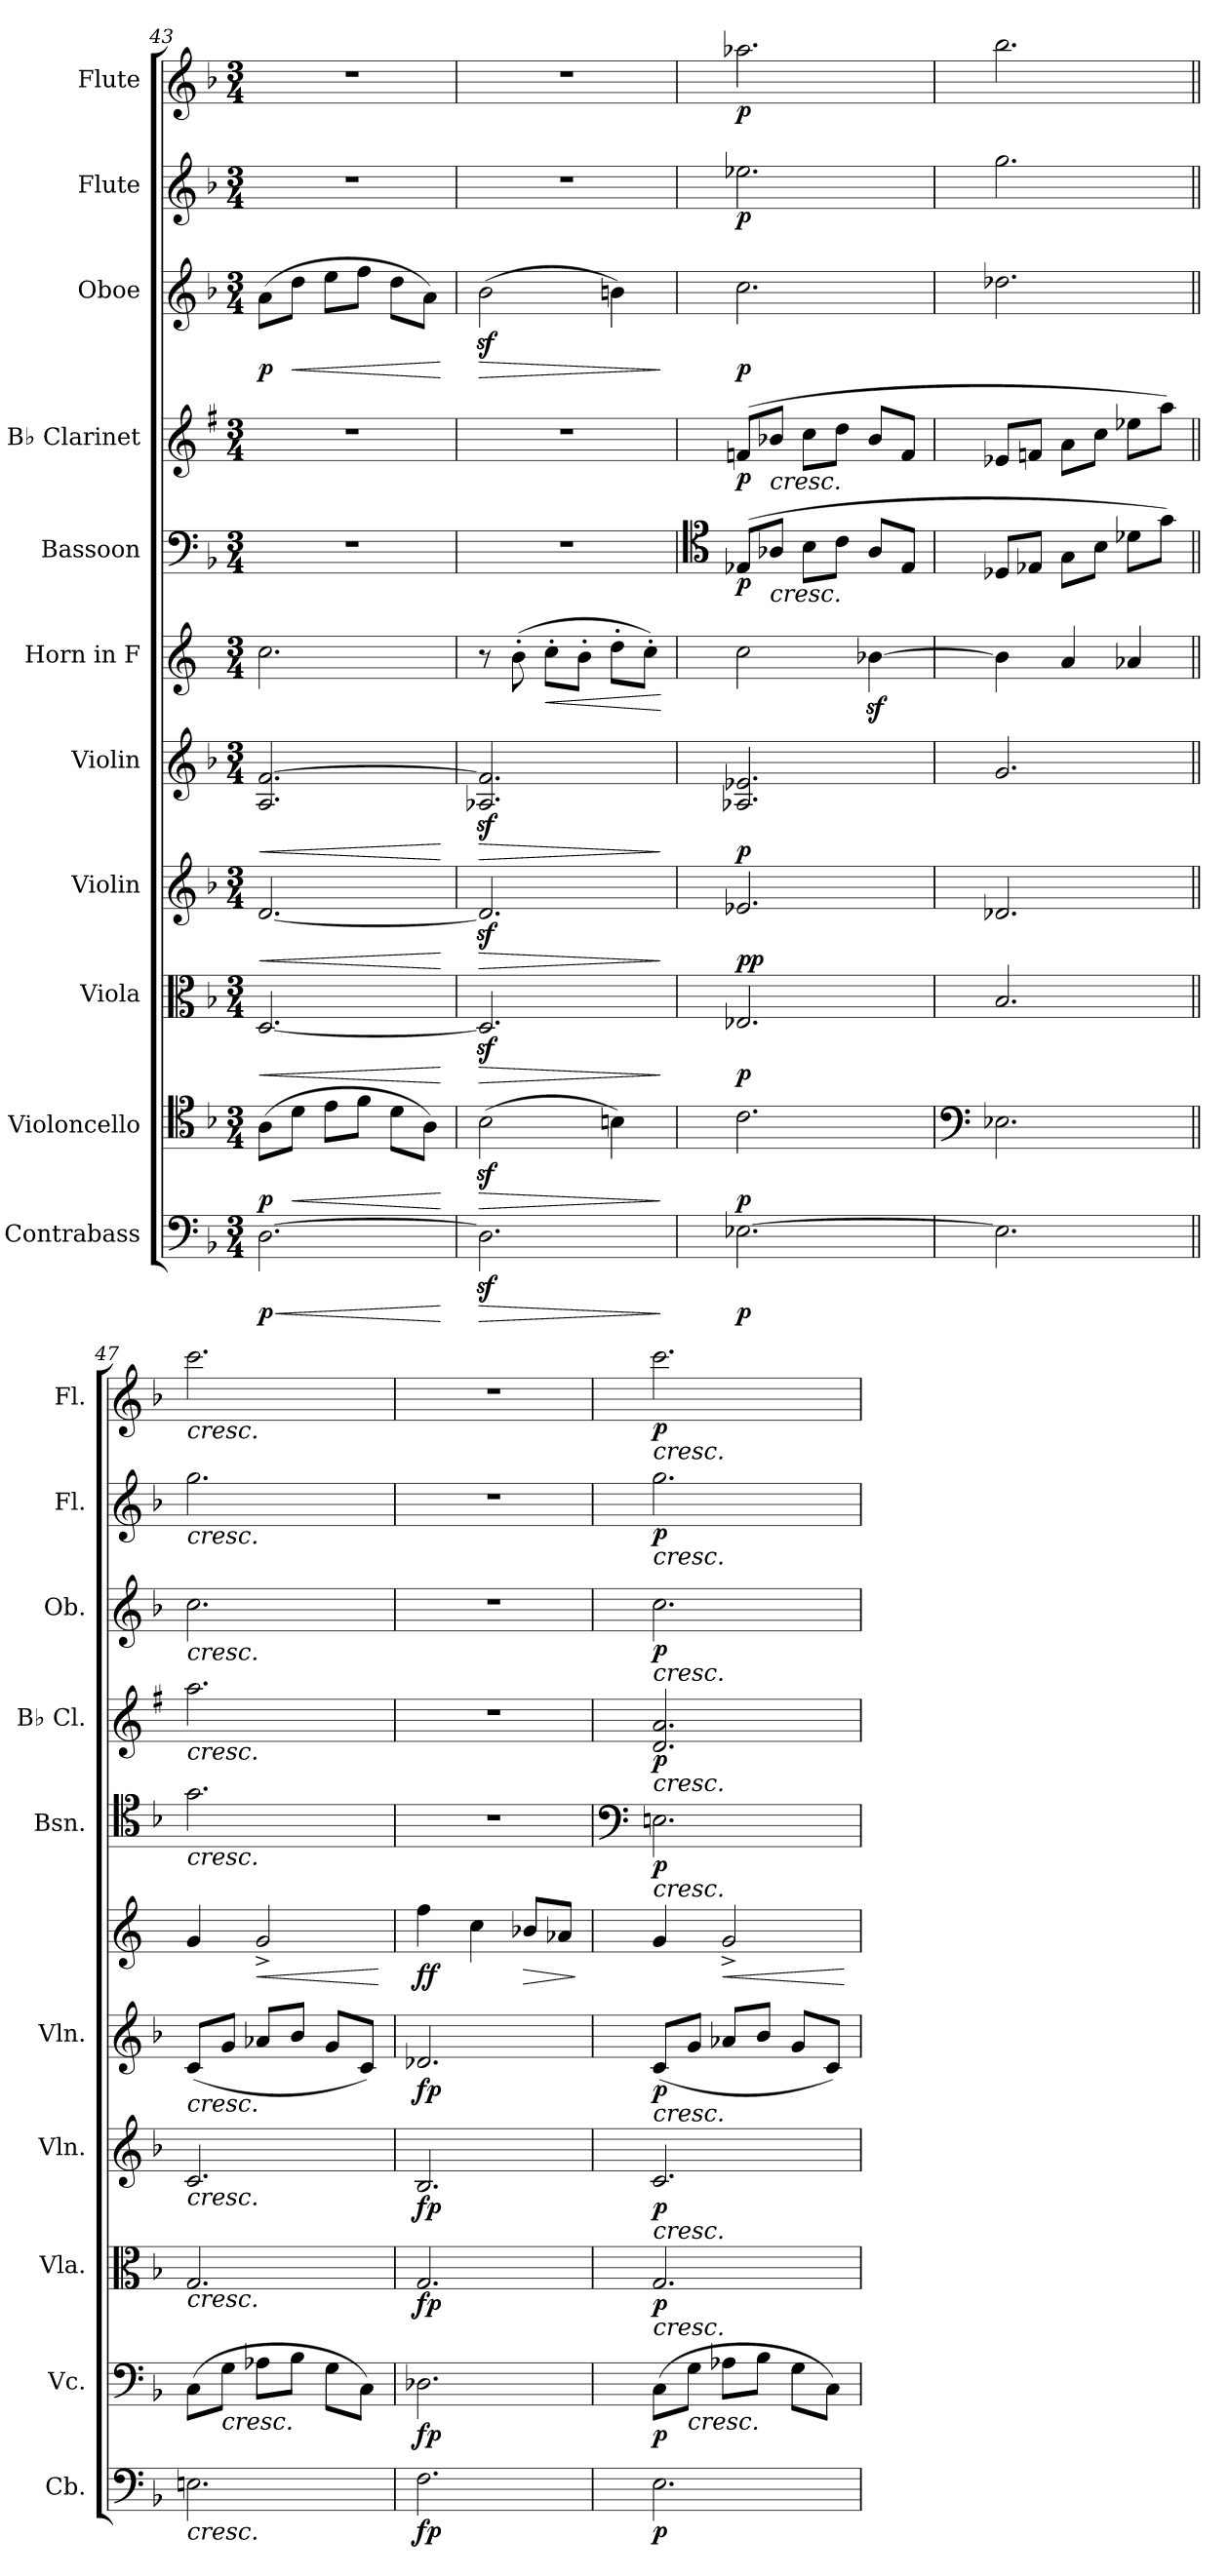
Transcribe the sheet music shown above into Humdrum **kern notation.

**kern	**dynam	**kern	**dynam	**kern	**dynam	**kern	**dynam	**kern	**dynam	**kern	**dynam	**kern	**dynam	**kern	**dynam	**kern	**dynam	**kern	**dynam	**kern	**dynam
*part11	*part11	*part10	*part10	*part9	*part9	*part8	*part8	*part7	*part7	*part6	*part6	*part5	*part5	*part4	*part4	*part3	*part3	*part2	*part2	*part1	*part1
*staff11	*staff11	*staff10	*staff10	*staff9	*staff9	*staff8	*staff8	*staff7	*staff7	*staff6	*staff6	*staff5	*staff5	*staff4	*staff4	*staff3	*staff3	*staff2	*staff2	*staff1	*staff1
*I"Contrabass	*	*I"Violoncello	*	*I"Viola	*	*I"Violin	*	*I"Violin	*	*I"Horn in F	*	*I"Bassoon	*	*I"B♭ Clarinet	*	*I"Oboe	*	*I"Flute	*	*I"Flute	*
*I'Cb.	*	*I'Vc.	*	*I'Vla.	*	*I'Vln.	*	*I'Vln.	*	*	*	*I'Bsn.	*	*I'B♭ Cl.	*	*I'Ob.	*	*I'Fl.	*	*I'Fl.	*
*clefF4	*	*clefC4	*	*clefC3	*	*clefG2	*	*clefG2	*	*clefG2	*	*clefF4	*	*clefG2	*	*clefG2	*	*clefG2	*	*clefG2	*
*ITrd7c12	*	*	*	*	*	*	*	*	*	*ITrd4c7	*	*	*	*ITrd1c2	*	*	*	*	*	*	*
*k[b-]	*	*k[b-]	*	*k[b-]	*	*k[b-]	*	*k[b-]	*	*k[b-]	*	*k[b-]	*	*k[b-]	*	*k[b-]	*	*k[b-]	*	*k[b-]	*
*M3/4	*	*M3/4	*	*M3/4	*	*M3/4	*	*M3/4	*	*M3/4	*	*M3/4	*	*M3/4	*	*M3/4	*	*M3/4	*	*M3/4	*
=43	=43	=43	=43	=43	=43	=43	=43	=43	=43	=43	=43	=43	=43	=43	=43	=43	=43	=43	=43	=43	=43
!	!LO:HP:b	!	!	!	!LO:HP:b	!	!LO:HP:b	!	!LO:HP:b	!	!	!	!	!	!	!	!	!	!	!	!
!	!LO:DY:n=1:b	!	!LO:DY:b	!	!	!	!	!	!	!	!	!	!	!	!	!	!LO:DY:b	!	!	!	!
[2.DD\	< p	(>8A\L	p	[2.D/	<	[2.d/	<	2.A/ [2.f/	<	2.f\	.	2.r	.	2.r	.	(>8a\L	p	2.r	.	2.r	.
!	!	!	!LO:HP:b	!	!	!	!	!	!	!	!	!	!	!	!	!	!LO:HP:b	!	!	!	!
.	.	8d\J	<	.	.	.	.	.	.	.	.	.	.	.	.	8dd\J	<	.	.	.	.
.	.	8e\L	.	.	.	.	.	.	.	.	.	.	.	.	.	8ee\L	.	.	.	.	.
.	.	8f\J	.	.	.	.	.	.	.	.	.	.	.	.	.	8ff\J	.	.	.	.	.
.	.	8d\L	.	.	.	.	.	.	.	.	.	.	.	.	.	8dd\L	.	.	.	.	.
.	.	8A\J)	.	.	.	.	.	.	.	.	.	.	.	.	.	8a\J)	.	.	.	.	.
.	[	.	[	.	[	.	[	.	[	.	.	.	.	.	.	.	[	.	.	.	.
=44	=44	=44	=44	=44	=44	=44	=44	=44	=44	=44	=44	=44	=44	=44	=44	=44	=44	=44	=44	=44	=44
!	!LO:HP:b	!	!LO:HP:b	!	!LO:HP:b	!	!LO:HP:b	!	!LO:HP:b	!	!	!	!	!	!	!	!LO:HP:b	!	!	!	!
2.DDz<\]	>	(>2B-z<\	>	2.Dz</]	>	2.dz</]	>	2.A-X/z< 2.f/]z<	>	8r	.	2.r	.	2.r	.	(>2b-z<\	>	2.r	.	2.r	.
.	.	.	.	.	.	.	.	.	.	(>8e'\	.	.	.	.	.	.	.	.	.	.	.
!	!	!	!	!	!	!	!	!	!	!	!LO:HP:b	!	!	!	!	!	!	!	!	!	!
.	.	.	.	.	.	.	.	.	.	8f'\L	<	.	.	.	.	.	.	.	.	.	.
.	.	.	.	.	.	.	.	.	.	8e'\J	.	.	.	.	.	.	.	.	.	.	.
.	.	4Bn\)	.	.	.	.	.	.	.	8g'\L	.	.	.	.	.	4bn\)	.	.	.	.	.
.	.	.	.	.	.	.	.	.	.	8f'\J)	.	.	.	.	.	.	.	.	.	.	.
.	]	.	]	.	]	.	]	.	]	.	[	.	.	.	.	.	]	.	.	.	.
=45	=45	=45	=45	=45	=45	=45	=45	=45	=45	=45	=45	=45	=45	=45	=45	=45	=45	=45	=45	=45	=45
*	*	*	*	*	*	*	*	*	*	*	*	*clefC4	*	*	*	*	*	*	*	*	*
!	!LO:DY:b	!	!LO:DY:b	!	!LO:DY:b	!	!LO:DY:b	!	!	!	!	!	!	!	!	!	!	!	!	!	!
!	!	!	!	!	!	!	!LO:DY:n=1:b	!	!LO:DY:b	!	!	!	!LO:DY:b	!	!LO:DY:b	!	!LO:DY:b	!	!LO:DY:b	!	!LO:DY:b
[2.EE-X\	p	2.c\	p	2.E-X/	p	2.e-X/	p p	2.A-X/ 2.e-X/	p	2f\	.	(>8E-X/L	p	(>8e-X/L	p	2.cc\	p	2.ee-X\	p	2.aa-X\	p
!	!	!	!	!	!	!	!	!	!	!	!	!	!	!LO:TX:b:i:t=cresc.	!	!	!	!	!	!	!
!	!	!	!	!	!	!	!	!	!	!	!	!LO:TX:b:i:t=cresc.	!	!	!	!	!	!	!	!	!
.	.	.	.	.	.	.	.	.	.	.	.	8A-X/J	.	8a-X/J	.	.	.	.	.	.	.
.	.	.	.	.	.	.	.	.	.	.	.	8B-\L	.	8b-\L	.	.	.	.	.	.	.
.	.	.	.	.	.	.	.	.	.	.	.	8c\J	.	8cc\J	.	.	.	.	.	.	.
.	.	.	.	.	.	.	.	.	.	[4e-Xz<\	.	8A-/L	.	8a-/L	.	.	.	.	.	.	.
.	.	.	.	.	.	.	.	.	.	.	.	8E-/J	.	8e-/J	.	.	.	.	.	.	.
!!LO:PB:g=z
=46	=46	=46	=46	=46	=46	=46	=46	=46	=46	=46	=46	=46	=46	=46	=46	=46	=46	=46	=46	=46	=46
*	*	*clefF4	*	*	*	*	*	*	*	*	*	*	*	*	*	*	*	*	*	*	*
2.EE-\]	.	2.E-X\	.	2.B-/	.	2.d-X/	.	2.g/	.	4e-\]	.	8D-X/L	.	8d-X/L	.	2.dd-X\	.	2.gg\	.	2.bb-\	.
.	.	.	.	.	.	.	.	.	.	.	.	8E-X/J	.	8e-X/J	.	.	.	.	.	.	.
.	.	.	.	.	.	.	.	.	.	4d/	.	8G\L	.	8g\L	.	.	.	.	.	.	.
.	.	.	.	.	.	.	.	.	.	.	.	8B-\J	.	8b-\J	.	.	.	.	.	.	.
.	.	.	.	.	.	.	.	.	.	4d-X/	.	8d-X\L	.	8dd-X\L	.	.	.	.	.	.	.
.	.	.	.	.	.	.	.	.	.	.	.	8g\J)	.	8gg\J)	.	.	.	.	.	.	.
=47||	=47||	=47||	=47||	=47||	=47||	=47||	=47||	=47||	=47||	=47||	=47||	=47||	=47||	=47||	=47||	=47||	=47||	=47||	=47||	=47||	=47||
!	!	!	!	!	!	!	!	!	!	!	!	!	!	!	!	!	!	!	!	!LO:TX:b:i:t=cresc.	!
!	!	!	!	!	!	!	!	!	!	!	!	!	!	!	!	!	!	!LO:TX:b:i:t=cresc.	!	!	!
!	!	!	!	!	!	!	!	!	!	!	!	!	!	!	!	!LO:TX:b:i:t=cresc.	!	!	!	!	!
!	!	!	!	!	!	!	!	!	!	!	!	!	!	!LO:TX:b:i:t=cresc.	!	!	!	!	!	!	!
!	!	!	!	!	!	!	!	!	!	!	!	!LO:TX:b:i:t=cresc.	!	!	!	!	!	!	!	!	!
!	!	!	!	!	!	!	!	!LO:TX:b:i:t=cresc.	!	!	!	!	!	!	!	!	!	!	!	!	!
!	!	!	!	!	!	!LO:TX:b:i:t=cresc.	!	!	!	!	!	!	!	!	!	!	!	!	!	!	!
!	!	!	!	!LO:TX:b:i:t=cresc.	!	!	!	!	!	!	!	!	!	!	!	!	!	!	!	!	!
!LO:TX:b:i:t=cresc.	!	!	!	!	!	!	!	!	!	!	!	!	!	!	!	!	!	!	!	!	!
2.EEn\	.	(>8C\L	.	2.G/	.	2.c/	.	(<8c/L	.	4c/	.	2.g\	.	2.gg\	.	2.cc\	.	2.gg\	.	2.ccc\	.
!	!	!LO:TX:b:i:t=cresc.	!	!	!	!	!	!	!	!	!	!	!	!	!	!	!	!	!	!	!
.	.	8G\J	.	.	.	.	.	8g/J	.	.	.	.	.	.	.	.	.	.	.	.	.
!	!	!	!	!	!	!	!	!	!	!	!LO:HP:b	!	!	!	!	!	!	!	!	!	!
.	.	8A-X\L	.	.	.	.	.	8a-X/L	.	2c^/	<	.	.	.	.	.	.	.	.	.	.
.	.	8B-\J	.	.	.	.	.	8b-/J	.	.	.	.	.	.	.	.	.	.	.	.	.
.	.	8G\L	.	.	.	.	.	8g/L	.	.	.	.	.	.	.	.	.	.	.	.	.
.	.	8C\J)	.	.	.	.	.	8c/J)	.	.	.	.	.	.	.	.	.	.	.	.	.
.	.	.	.	.	.	.	.	.	.	.	[	.	.	.	.	.	.	.	.	.	.
=48	=48	=48	=48	=48	=48	=48	=48	=48	=48	=48	=48	=48	=48	=48	=48	=48	=48	=48	=48	=48	=48
!	!LO:DY:b	!	!LO:DY:b	!	!LO:DY:b	!	!LO:DY:b	!	!LO:DY:b	!	!LO:DY:b	!	!	!	!	!	!	!	!	!	!
2.FF\	fp	2.D-X\	fp	2.G/	fp	2.B-/	fp	2.d-X/	fp	4b-\	ff	2.r	.	2.r	.	2.r	.	2.r	.	2.r	.
.	.	.	.	.	.	.	.	.	.	4f\	.	.	.	.	.	.	.	.	.	.	.
!	!	!	!	!	!	!	!	!	!	!	!LO:HP:b	!	!	!	!	!	!	!	!	!	!
.	.	.	.	.	.	.	.	.	.	8e-X/L	>	.	.	.	.	.	.	.	.	.	.
.	.	.	.	.	.	.	.	.	.	8d-X/J	.	.	.	.	.	.	.	.	.	.	.
.	.	.	.	.	.	.	.	.	.	.	]	.	.	.	.	.	.	.	.	.	.
=49	=49	=49	=49	=49	=49	=49	=49	=49	=49	=49	=49	=49	=49	=49	=49	=49	=49	=49	=49	=49	=49
*	*	*	*	*	*	*	*	*	*	*	*	*clefF4	*	*	*	*	*	*	*	*	*
!	!	!	!	!	!	!	!	!	!	!	!	!	!	!	!	!	!	!	!	!LO:TX:b:i:t=cresc.	!
!	!	!	!	!	!	!	!	!	!	!	!	!	!	!	!	!	!	!LO:TX:b:i:t=cresc.	!	!	!
!	!	!	!	!	!	!	!	!	!	!	!	!	!	!	!	!LO:TX:b:i:t=cresc.	!	!	!	!	!
!	!	!	!	!	!	!	!	!	!	!	!	!	!	!LO:TX:b:i:t=cresc.	!	!	!	!	!	!	!
!	!	!	!	!	!	!	!	!	!	!	!	!LO:TX:b:i:t=cresc.	!	!	!	!	!	!	!	!	!
!	!	!	!	!	!	!	!	!LO:TX:b:i:t=cresc.	!	!	!	!	!	!	!	!	!	!	!	!	!
!	!	!	!	!	!	!LO:TX:b:i:t=cresc.	!	!	!	!	!	!	!	!	!	!	!	!	!	!	!
!	!	!	!	!LO:TX:b:i:t=cresc.	!	!	!	!	!	!	!	!	!	!	!	!	!	!	!	!	!
!	!LO:DY:b	!	!LO:DY:b	!	!LO:DY:b	!	!LO:DY:b	!	!LO:DY:b	!	!	!	!LO:DY:b	!	!LO:DY:b	!	!LO:DY:b	!	!LO:DY:b	!	!LO:DY:b
2.EE\	p	(>8C\L	p	2.G/	p	2.c/	p	(<8c/L	p	4c/	.	2.En\	p	2.c/ 2.g/	p	2.cc\	p	2.gg\	p	2.ccc\	p
!	!	!LO:TX:b:i:t=cresc.	!	!	!	!	!	!	!	!	!	!	!	!	!	!	!	!	!	!	!
.	.	8G\J	.	.	.	.	.	8g/J	.	.	.	.	.	.	.	.	.	.	.	.	.
!	!	!	!	!	!	!	!	!	!	!	!LO:HP:b	!	!	!	!	!	!	!	!	!	!
.	.	8A-X\L	.	.	.	.	.	8a-X/L	.	2c^/	<	.	.	.	.	.	.	.	.	.	.
.	.	8B-\J	.	.	.	.	.	8b-/J	.	.	.	.	.	.	.	.	.	.	.	.	.
.	.	8G\L	.	.	.	.	.	8g/L	.	.	.	.	.	.	.	.	.	.	.	.	.
.	.	8C\J)	.	.	.	.	.	8c/J)	.	.	.	.	.	.	.	.	.	.	.	.	.
.	.	.	.	.	.	.	.	.	.	.	[	.	.	.	.	.	.	.	.	.	.
=	=	=	=	=	=	=	=	=	=	=	=	=	=	=	=	=	=	=	=	=	=
*-	*-	*-	*-	*-	*-	*-	*-	*-	*-	*-	*-	*-	*-	*-	*-	*-	*-	*-	*-	*-	*-
